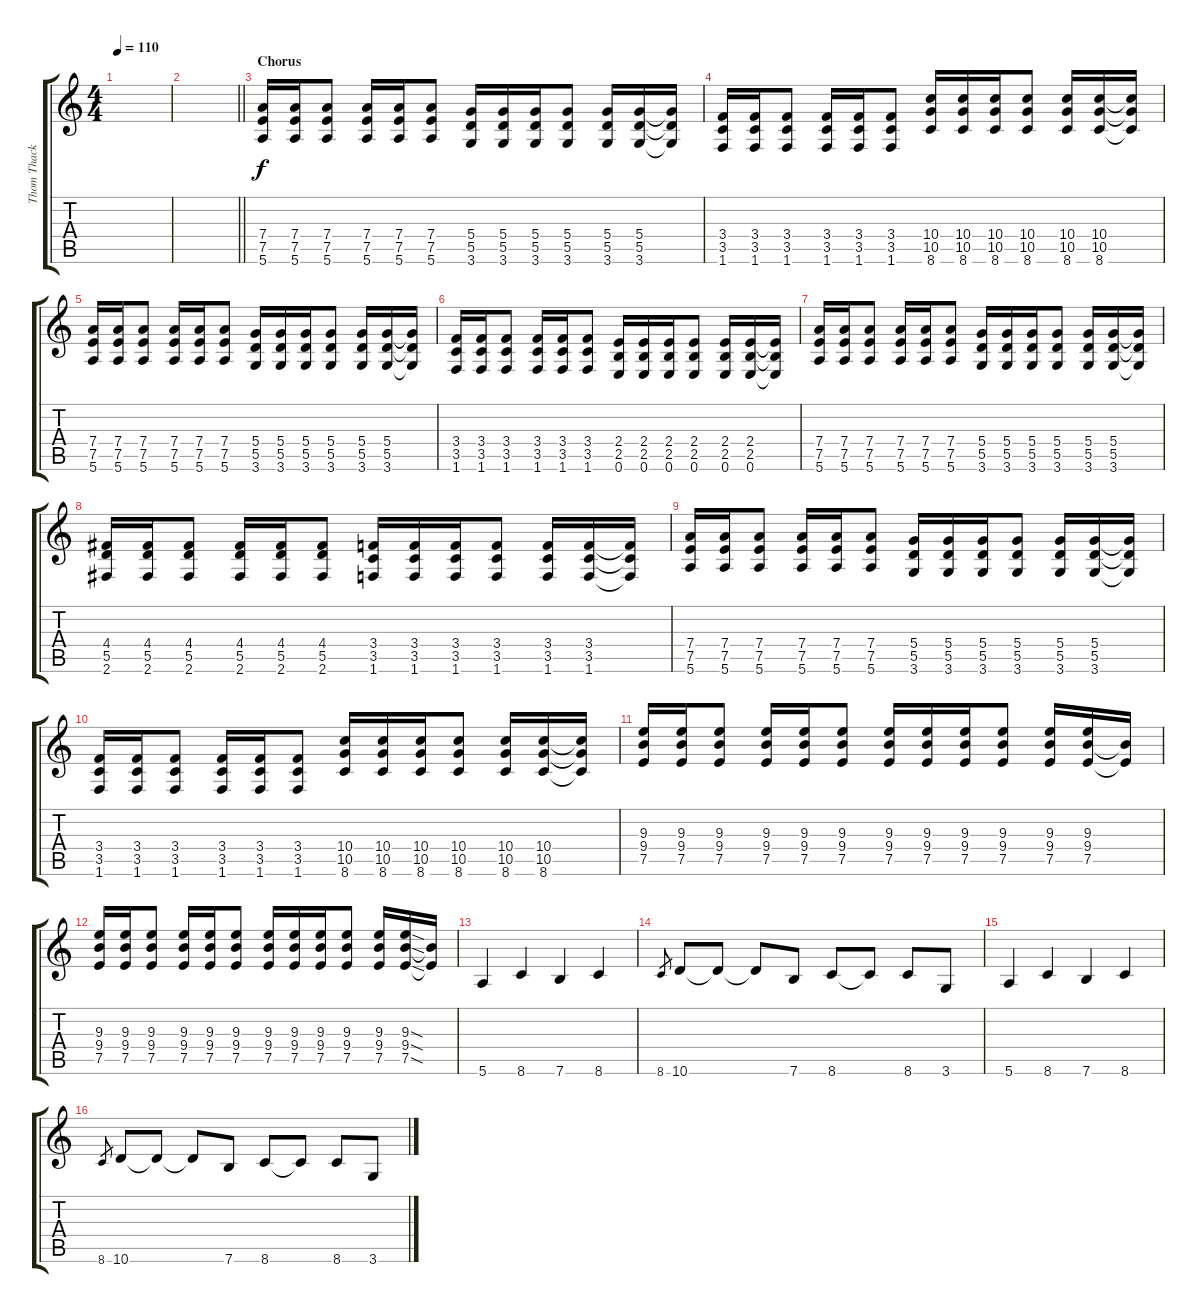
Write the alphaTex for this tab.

\track ("Thom Thacker" "Thom Thack") {instrument distortionguitar}
\staff {score tabs}
\tuning (E4 B3 G3 D3 A2 E2) {hide}
\ts (4 4)
\tempo 110
\clef g2
\ks c
|
\barLineRight lightlight
|
\section ("" "Chorus")
(7.4 7.5 5.6).16 (7.4 7.5 5.6).16 (7.4 7.5 5.6).8 (7.4 7.5 5.6).16 (7.4 7.5 5.6).16 (7.4 7.5 5.6).8 (5.4 5.5 3.6).16 (5.4 5.5 3.6).16 (5.4 5.5 3.6).16 (5.4 5.5 3.6).8 (5.4 5.5 3.6).16 (5.4 5.5 3.6).16 (5.4{t} 5.5{t} 3.6{t}).16 |
(3.4 3.5 1.6).16 (3.4 3.5 1.6).16 (3.4 3.5 1.6).8 (3.4 3.5 1.6).16 (3.4 3.5 1.6).16 (3.4 3.5 1.6).8 (10.4 10.5 8.6).16 (10.4 10.5 8.6).16 (10.4 10.5 8.6).16 (10.4 10.5 8.6).8 (10.4 10.5 8.6).16 (10.4 10.5 8.6).16 (10.4{t} 10.5{t} 8.6{t}).16 |
(7.4 7.5 5.6).16 (7.4 7.5 5.6).16 (7.4 7.5 5.6).8 (7.4 7.5 5.6).16 (7.4 7.5 5.6).16 (7.4 7.5 5.6).8 (5.4 5.5 3.6).16 (5.4 5.5 3.6).16 (5.4 5.5 3.6).16 (5.4 5.5 3.6).8 (5.4 5.5 3.6).16 (5.4 5.5 3.6).16 (5.4{t} 5.5{t} 3.6{t}).16 |
(3.4 3.5 1.6).16 (3.4 3.5 1.6).16 (3.4 3.5 1.6).8 (3.4 3.5 1.6).16 (3.4 3.5 1.6).16 (3.4 3.5 1.6).8 (2.4 2.5 0.6).16 (2.4 2.5 0.6).16 (2.4 2.5 0.6).16 (2.4 2.5 0.6).8 (2.4 2.5 0.6).16 (2.4 2.5 0.6).16 (2.4{t} 2.5{t} 0.6{t}).16 |
(7.4 7.5 5.6).16 (7.4 7.5 5.6).16 (7.4 7.5 5.6).8 (7.4 7.5 5.6).16 (7.4 7.5 5.6).16 (7.4 7.5 5.6).8 (5.4 5.5 3.6).16 (5.4 5.5 3.6).16 (5.4 5.5 3.6).16 (5.4 5.5 3.6).8 (5.4 5.5 3.6).16 (5.4 5.5 3.6).16 (5.4{t} 5.5{t} 3.6{t}).16 |
(4.4 5.5 2.6).16 (4.4 5.5 2.6).16 (4.4 5.5 2.6).8 (4.4 5.5 2.6).16 (4.4 5.5 2.6).16 (4.4 5.5 2.6).8 (3.4 3.5 1.6).16 (3.4 3.5 1.6).16 (3.4 3.5 1.6).16 (3.4 3.5 1.6).8 (3.4 3.5 1.6).16 (3.4 3.5 1.6).16 (3.4{t} 3.5{t} 1.6{t}).16 |
(7.4 7.5 5.6).16 (7.4 7.5 5.6).16 (7.4 7.5 5.6).8 (7.4 7.5 5.6).16 (7.4 7.5 5.6).16 (7.4 7.5 5.6).8 (5.4 5.5 3.6).16 (5.4 5.5 3.6).16 (5.4 5.5 3.6).16 (5.4 5.5 3.6).8 (5.4 5.5 3.6).16 (5.4 5.5 3.6).16 (5.4{t} 5.5{t} 3.6{t}).16 |
(3.4 3.5 1.6).16 (3.4 3.5 1.6).16 (3.4 3.5 1.6).8 (3.4 3.5 1.6).16 (3.4 3.5 1.6).16 (3.4 3.5 1.6).8 (10.4 10.5 8.6).16 (10.4 10.5 8.6).16 (10.4 10.5 8.6).16 (10.4 10.5 8.6).8 (10.4 10.5 8.6).16 (10.4 10.5 8.6).16 (10.4{t} 10.5{t} 8.6{t}).16 |
(9.3 9.4 7.5).16 (9.3 9.4 7.5).16 (9.3 9.4 7.5).8 (9.3 9.4 7.5).16 (9.3 9.4 7.5).16 (9.3 9.4 7.5).8 (9.3 9.4 7.5).16 (9.3 9.4 7.5).16 (9.3 9.4 7.5).16 (9.3 9.4 7.5).8 (9.3 9.4 7.5).16 (9.3 9.4 7.5).16 (9.4{t} 7.5{t}).16 |
(9.3 9.4 7.5).16 (9.3 9.4 7.5).16 (9.3 9.4 7.5).8 (9.3 9.4 7.5).16 (9.3 9.4 7.5).16 (9.3 9.4 7.5).8 (9.3 9.4 7.5).16 (9.3 9.4 7.5).16 (9.3 9.4 7.5).16 (9.3 9.4 7.5).8 (9.3 9.4 7.5).16 (9.3{sod} 9.4{sod} 7.5{sod}).16 (9.4{t} 7.5{t}).16 |
5.6.4 8.6.4 7.6.4 8.6.4 |
8.6.8{gr} 10.6.8 10.6{t}.8 10.6{t}.8 7.6.8 8.6.8 8.6{t}.8 8.6.8 3.6.8 |
5.6.4 8.6.4 7.6.4 8.6.4 |
8.6.8{gr} 10.6.8 10.6{t}.8 10.6{t}.8 7.6.8 8.6.8 8.6{t}.8 8.6.8 3.6.8
